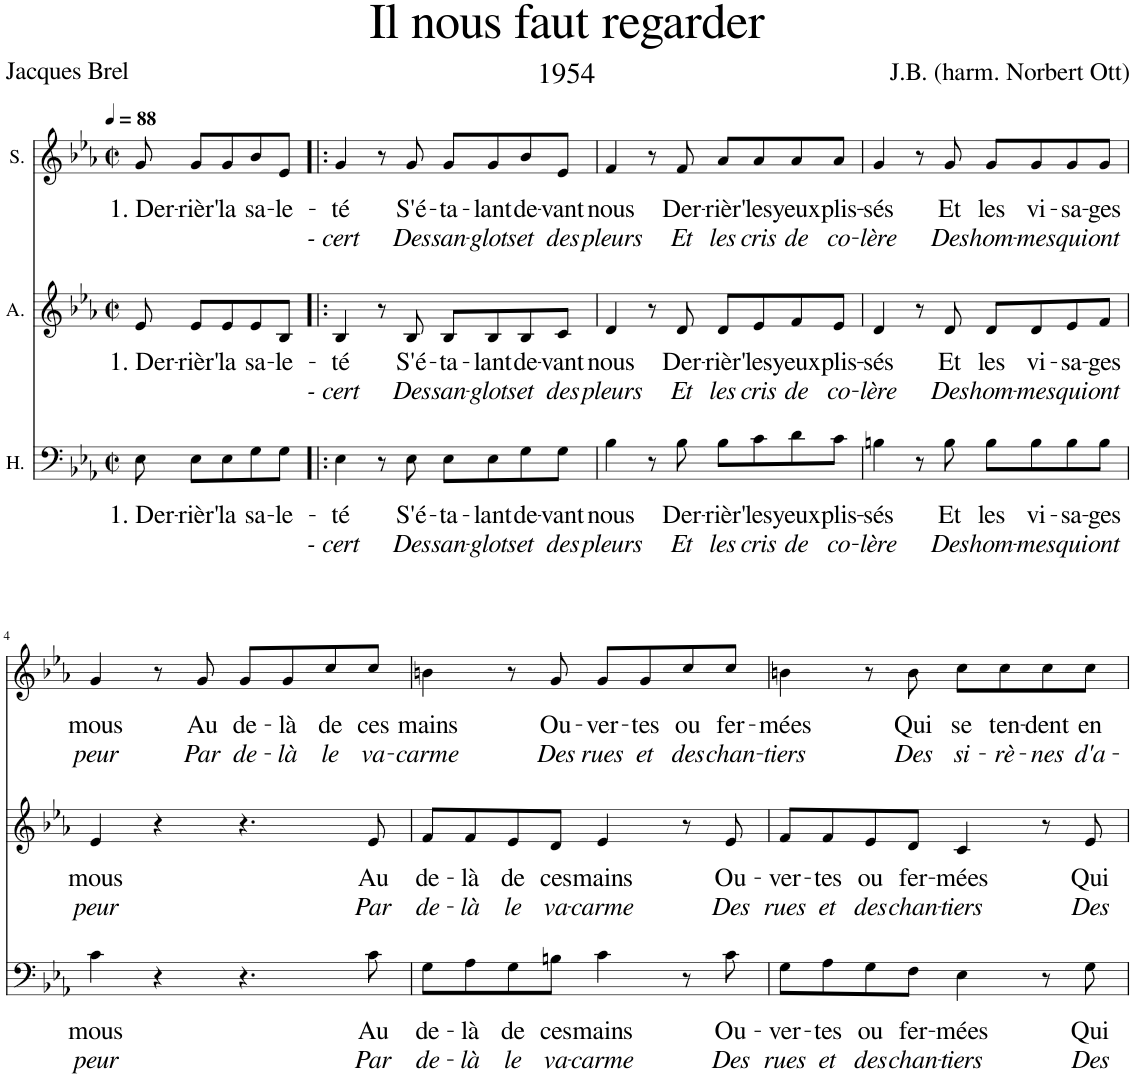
**kern	**text	**text	**kern	**text	**text	**kern	**text	**text
*part3	*part3	*part3	*part2	*part2	*part2	*part1	*part1	*part1
*staff3	*staff3	*staff3	*staff2	*staff2	*staff2	*staff1	*staff1	*staff1
*I"H.	*	*	*I"A.	*	*	*I"S.	*	*
*clefF4	*	*	*clefG2	*	*	*clefG2	*	*
*k[b-e-a-]	*	*	*k[b-e-a-]	*	*	*k[b-e-a-]	*	*
*M2/2	*	*	*M2/2	*	*	*M2/2	*	*
*met(c|)	*	*	*met(c|)	*	*	*met(c|)	*	*
*MM88	*	*	*MM88	*	*	*MM88	*	*
=	=	=	=	=	=	=	=	=
!	!LO:LY:b	!	!	!LO:LY:b	!	!	!LO:LY:b	!
8E-\	1. Der-	.	8e-/	1. Der-	.	8g/	1. Der-	.
!	!LO:LY:b	!	!	!LO:LY:b	!	!	!LO:LY:b	!
8E-\L	-rièr'	.	8e-/L	-rièr'	.	8g/L	-rièr'	.
!	!LO:LY:b	!	!	!LO:LY:b	!	!	!LO:LY:b	!
8E-\	la	.	8e-/	la	.	8g/	la	.
!	!LO:LY:b	!	!	!LO:LY:b	!	!	!LO:LY:b	!
8G\	sa-	.	8e-/	sa-	.	8b-/	sa-	.
!	!LO:LY:b	!	!	!LO:LY:b	!	!	!LO:LY:b	!
8G\J	-le-	.	8B-/J	-le-	.	8e-/J	-le-	.
=1!|:	=1!|:	=1!|:	=1!|:	=1!|:	=1!|:	=1!|:	=1!|:	=1!|:
!	!LO:LY:b	!LO:LY:b	!	!LO:LY:b	!LO:LY:b	!	!LO:LY:b	!LO:LY:b
4E-\	-té	- cert	4B-/	-té	- cert	4g/	-té	- cert
8r	.	.	8r	.	.	8r	.	.
!	!LO:LY:b	!LO:LY:b	!	!LO:LY:b	!LO:LY:b	!	!LO:LY:b	!LO:LY:b
8E-\	S'é-	Des	8B-/	S'é-	Des	8g/	S'é-	Des
!	!LO:LY:b	!LO:LY:b	!	!LO:LY:b	!LO:LY:b	!	!LO:LY:b	!LO:LY:b
8E-\L	-ta-	san-	8B-/L	-ta-	san-	8g/L	-ta-	san-
!	!LO:LY:b	!LO:LY:b	!	!LO:LY:b	!LO:LY:b	!	!LO:LY:b	!LO:LY:b
8E-\	-lant	-glots	8B-/	-lant	-glots	8g/	-lant	-glots
!	!LO:LY:b	!LO:LY:b	!	!LO:LY:b	!LO:LY:b	!	!LO:LY:b	!LO:LY:b
8G\	de-	et	8B-/	de-	et	8b-/	de-	et
!	!LO:LY:b	!LO:LY:b	!	!LO:LY:b	!LO:LY:b	!	!LO:LY:b	!LO:LY:b
8G\J	-vant	des	8c/J	-vant	des	8e-/J	-vant	des
=2	=2	=2	=2	=2	=2	=2	=2	=2
!	!LO:LY:b	!LO:LY:b	!	!LO:LY:b	!LO:LY:b	!	!LO:LY:b	!LO:LY:b
4B-\	nous	pleurs	4d/	nous	pleurs	4f/	nous	pleurs
8r	.	.	8r	.	.	8r	.	.
!	!LO:LY:b	!LO:LY:b	!	!LO:LY:b	!LO:LY:b	!	!LO:LY:b	!LO:LY:b
8B-\	Der-	Et	8d/	Der-	Et	8f/	Der-	Et
!	!LO:LY:b	!LO:LY:b	!	!LO:LY:b	!LO:LY:b	!	!LO:LY:b	!LO:LY:b
8B-\L	-rièr'	les	8d/L	-rièr'	les	8a-/L	-rièr'	les
!	!LO:LY:b	!LO:LY:b	!	!LO:LY:b	!LO:LY:b	!	!LO:LY:b	!LO:LY:b
8c\	les	cris	8e-/	les	cris	8a-/	les	cris
!	!LO:LY:b	!LO:LY:b	!	!LO:LY:b	!LO:LY:b	!	!LO:LY:b	!LO:LY:b
8d\	yeux	de	8f/	yeux	de	8a-/	yeux	de
!	!LO:LY:b	!LO:LY:b	!	!LO:LY:b	!LO:LY:b	!	!LO:LY:b	!LO:LY:b
8c\J	plis-	co-	8e-/J	plis-	co-	8a-/J	plis-	co-
=3	=3	=3	=3	=3	=3	=3	=3	=3
!	!LO:LY:b	!LO:LY:b	!	!LO:LY:b	!LO:LY:b	!	!LO:LY:b	!LO:LY:b
4Bn\	-sés	-lère	4d/	-sés	-lère	4g/	-sés	-lère
8r	.	.	8r	.	.	8r	.	.
!	!LO:LY:b	!LO:LY:b	!	!LO:LY:b	!LO:LY:b	!	!LO:LY:b	!LO:LY:b
8B\	Et	Des	8d/	Et	Des	8g/	Et	Des
!	!LO:LY:b	!LO:LY:b	!	!LO:LY:b	!LO:LY:b	!	!LO:LY:b	!LO:LY:b
8B\L	les	hom-	8d/L	les	hom-	8g/L	les	hom-
!	!LO:LY:b	!LO:LY:b	!	!LO:LY:b	!LO:LY:b	!	!LO:LY:b	!LO:LY:b
8B\	vi-	-mes	8d/	vi-	-mes	8g/	vi-	-mes
!	!LO:LY:b	!LO:LY:b	!	!LO:LY:b	!LO:LY:b	!	!LO:LY:b	!LO:LY:b
8B\	-sa-	qui	8e-/	-sa-	qui	8g/	-sa-	qui
!	!LO:LY:b	!LO:LY:b	!	!LO:LY:b	!LO:LY:b	!	!LO:LY:b	!LO:LY:b
8B\J	-ges	ont	8f/J	-ges	ont	8g/J	-ges	ont
!!LO:LB:g=z
=4	=4	=4	=4	=4	=4	=4	=4	=4
!	!LO:LY:b	!LO:LY:b	!	!LO:LY:b	!LO:LY:b	!	!LO:LY:b	!LO:LY:b
4c\	mous	peur	4e-/	mous	peur	4g/	mous	peur
4r	.	.	4r	.	.	8r	.	.
!	!	!	!	!	!	!	!LO:LY:b	!LO:LY:b
.	.	.	.	.	.	8g/	Au	Par
!	!	!	!	!	!	!	!LO:LY:b	!LO:LY:b
4.r	.	.	4.r	.	.	8g/L	de-	de-
!	!	!	!	!	!	!	!LO:LY:b	!LO:LY:b
.	.	.	.	.	.	8g/	-là	-là
!	!	!	!	!	!	!	!LO:LY:b	!LO:LY:b
.	.	.	.	.	.	8cc/	de	le
!	!LO:LY:b	!LO:LY:b	!	!LO:LY:b	!LO:LY:b	!	!LO:LY:b	!LO:LY:b
8c\	Au	Par	8e-/	Au	Par	8cc/J	ces	va-
=5	=5	=5	=5	=5	=5	=5	=5	=5
!	!LO:LY:b	!LO:LY:b	!	!LO:LY:b	!LO:LY:b	!	!LO:LY:b	!LO:LY:b
8G\L	de-	de-	8f/L	de-	de-	4bn\	mains	-carme
!	!LO:LY:b	!LO:LY:b	!	!LO:LY:b	!LO:LY:b	!	!	!
8A-\	-là	-là	8f/	-là	-là	.	.	.
!	!LO:LY:b	!LO:LY:b	!	!LO:LY:b	!LO:LY:b	!	!	!
8G\	de	le	8e-/	de	le	8r	.	.
!	!LO:LY:b	!LO:LY:b	!	!LO:LY:b	!LO:LY:b	!	!LO:LY:b	!LO:LY:b
8Bn\J	ces	va-	8d/J	ces	va-	8g/	Ou-	Des
!	!LO:LY:b	!LO:LY:b	!	!LO:LY:b	!LO:LY:b	!	!LO:LY:b	!LO:LY:b
4c\	mains	-carme	4e-/	mains	-carme	8g/L	-ver-	rues
!	!	!	!	!	!	!	!LO:LY:b	!LO:LY:b
.	.	.	.	.	.	8g/	-tes	et
!	!	!	!	!	!	!	!LO:LY:b	!LO:LY:b
8r	.	.	8r	.	.	8cc/	ou	des
!	!LO:LY:b	!LO:LY:b	!	!LO:LY:b	!LO:LY:b	!	!LO:LY:b	!LO:LY:b
8c\	Ou-	Des	8e-/	Ou-	Des	8cc/J	fer-	chan-
=6	=6	=6	=6	=6	=6	=6	=6	=6
!	!LO:LY:b	!LO:LY:b	!	!LO:LY:b	!LO:LY:b	!	!LO:LY:b	!LO:LY:b
8G\L	-ver-	rues	8f/L	-ver-	rues	4bn\	-mées	-tiers
!	!LO:LY:b	!LO:LY:b	!	!LO:LY:b	!LO:LY:b	!	!	!
8A-\	-tes	et	8f/	-tes	et	.	.	.
!	!LO:LY:b	!LO:LY:b	!	!LO:LY:b	!LO:LY:b	!	!	!
8G\	ou	des	8e-/	ou	des	8r	.	.
!	!LO:LY:b	!LO:LY:b	!	!LO:LY:b	!LO:LY:b	!	!LO:LY:b	!LO:LY:b
8F\J	fer-	chan-	8d/J	fer-	chan-	8b\	Qui	Des
!	!LO:LY:b	!LO:LY:b	!	!LO:LY:b	!LO:LY:b	!	!LO:LY:b	!LO:LY:b
4E-\	-mées	-tiers	4c/	-mées	-tiers	8cc\L	se	si-
!	!	!	!	!	!	!	!LO:LY:b	!LO:LY:b
.	.	.	.	.	.	8cc\	ten-	-rè-
!	!	!	!	!	!	!	!LO:LY:b	!LO:LY:b
8r	.	.	8r	.	.	8cc\	-dent	-nes
!	!LO:LY:b	!LO:LY:b	!	!LO:LY:b	!LO:LY:b	!	!LO:LY:b	!LO:LY:b
8G\	Qui	Des	8e-/	Qui	Des	8cc\J	en	d'a-
=	=	=	=	=	=	=	=	=
*-	*-	*-	*-	*-	*-	*-	*-	*-
